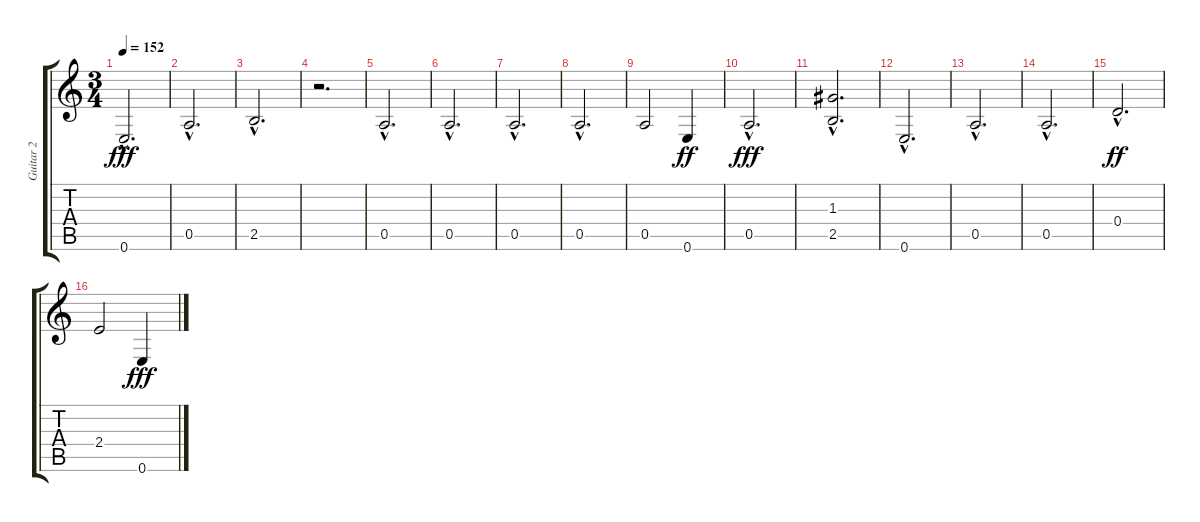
\track ("Guitar 2" "Guitar 2") {instrument acousticguitarnylon}
\staff {score tabs}
\tuning (E4 B3 G3 D3 A2 E2) {hide}
\ts (3 4)
\tempo 152
\clef g2
\ks c
0.6{hac}.2{d dy fff} |
0.5{hac}.2{d} |
2.5{hac}.2{d} |
r.2{d} |
0.5{hac}.2{d} |
0.5{hac}.2{d} |
0.5{hac}.2{d} |
0.5{hac}.2{d} |
0.5.2 0.6.4{dy ff} |
0.5{hac}.2{d dy fff} |
(1.3{hac} 2.5{hac}).2{d} |
0.6{hac}.2{d} |
0.5{hac}.2{d} |
0.5{hac}.2{d} |
0.4{hac}.2{d dy ff} |
2.4.2 0.6.4{dy fff}
